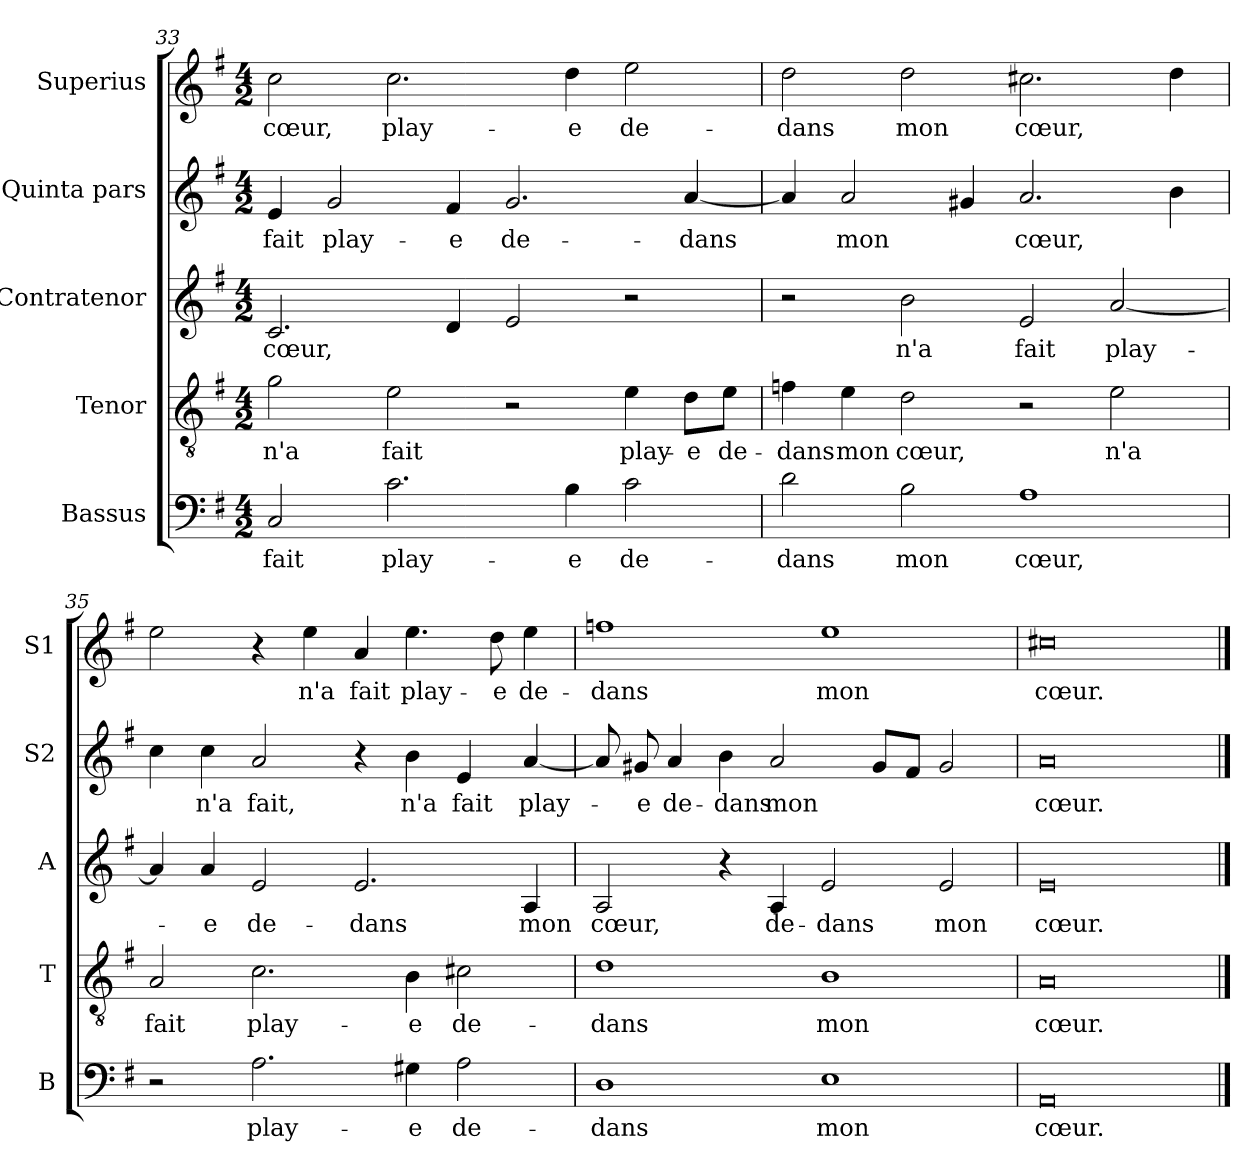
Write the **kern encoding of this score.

**kern	**text	**kern	**text	**kern	**text	**kern	**text	**kern	**text
*part5	*part5	*part4	*part4	*part3	*part3	*part2	*part2	*part1	*part1
*staff5	*staff5	*staff4	*staff4	*staff3	*staff3	*staff2	*staff2	*staff1	*staff1
*I"Bassus	*	*I"Tenor	*	*I"Contratenor	*	*I"Quinta pars	*	*I"Superius	*
*I'B	*	*I'T	*	*I'A	*	*I'S2	*	*I'S1	*
*clefF4	*	*clefGv2	*	*clefG2	*	*clefG2	*	*clefG2	*
*k[f#]	*	*k[f#]	*	*k[f#]	*	*k[f#]	*	*k[f#]	*
*G:	*	*G:	*	*G:	*	*G:	*	*G:	*
*M4/2	*	*M4/2	*	*M4/2	*	*M4/2	*	*M4/2	*
=33	=33	=33	=33	=33	=33	=33	=33	=33	=33
!	!LO:LY:b	!	!LO:LY:b	!	!LO:LY:b	!	!LO:LY:b	!	!LO:LY:b
2C/	fait	2g\	n'a	2.c/	cœur,	4e/	fait	2cc\	cœur,
!	!	!	!	!	!	!	!LO:LY:b	!	!
.	.	.	.	.	.	2g/	play-	.	.
!	!LO:LY:b	!	!LO:LY:b	!	!	!	!	!	!LO:LY:b
2.c\	play-	2e\	fait	.	.	.	.	2.cc\	play-
!	!	!	!	!	!	!	!LO:LY:b	!	!
.	.	.	.	4d/	.	4f#/	-e	.	.
!	!	!	!	!	!	!	!LO:LY:b	!	!
.	.	2r	.	2e/	.	2.g/	de-	.	.
!	!LO:LY:b	!	!	!	!	!	!	!	!LO:LY:b
4B\	-e	.	.	.	.	.	.	4dd\	-e
!	!LO:LY:b	!	!LO:LY:b	!	!	!	!	!	!LO:LY:b
2c\	de-	4e\	play-	2r	.	.	.	2ee\	de-
!	!	!	!LO:LY:b	!	!	!	!LO:LY:b	!	!
.	.	8d\L	-e	.	.	[4a/	-dans	.	.
!	!	!	!LO:LY:b	!	!	!	!	!	!
.	.	8e\J	de-	.	.	.	.	.	.
=34	=34	=34	=34	=34	=34	=34	=34	=34	=34
!	!LO:LY:b	!	!LO:LY:b	!	!	!	!	!	!LO:LY:b
2d\	-dans	4fn\	-dans	2r	.	4a/]	.	2dd\	-dans
!	!	!	!LO:LY:b	!	!	!	!LO:LY:b	!	!
.	.	4e\	mon	.	.	2a/	mon	.	.
!	!LO:LY:b	!	!LO:LY:b	!	!LO:LY:b	!	!	!	!LO:LY:b
2B\	mon	2d\	cœur,	2b\	n'a	.	.	2dd\	mon
.	.	.	.	.	.	4g#X/	.	.	.
!	!LO:LY:b	!	!	!	!LO:LY:b	!	!LO:LY:b	!	!LO:LY:b
1A	cœur,	2r	.	2e/	fait	2.a/	cœur,	2.cc#X\	cœur,
!	!	!	!LO:LY:b	!	!LO:LY:b	!	!	!	!
.	.	2e\	n'a	[2a/	play-	.	.	.	.
.	.	.	.	.	.	4b\	.	4dd\	.
!!LO:LB:g=z
=35	=35	=35	=35	=35	=35	=35	=35	=35	=35
!	!	!	!LO:LY:b	!	!	!	!	!	!
2r	.	2A/	fait	4a/]	.	4cc\	.	2ee\	.
!	!	!	!	!	!LO:LY:b	!	!LO:LY:b	!	!
.	.	.	.	4a/	-e	4cc\	n'a	.	.
!	!LO:LY:b	!	!LO:LY:b	!	!LO:LY:b	!	!LO:LY:b	!	!
2.A\	play-	2.c\	play-	2e/	de-	2a/	fait,	4r	.
!	!	!	!	!	!	!	!	!	!LO:LY:b
.	.	.	.	.	.	.	.	4ee\	n'a
!	!	!	!	!	!LO:LY:b	!	!	!	!LO:LY:b
.	.	.	.	2.e/	-dans	4r	.	4a/	fait
!	!LO:LY:b	!	!LO:LY:b	!	!	!	!LO:LY:b	!	!LO:LY:b
4G#X\	-e	4B\	-e	.	.	4b\	n'a	4.ee\	play-
!	!LO:LY:b	!	!LO:LY:b	!	!	!	!LO:LY:b	!	!
2A\	de-	2c#X\	de-	.	.	4e/	fait	.	.
!	!	!	!	!	!	!	!	!	!LO:LY:b
.	.	.	.	.	.	.	.	8dd\	-e
!	!	!	!	!	!LO:LY:b	!	!LO:LY:b	!	!LO:LY:b
.	.	.	.	4A/	mon	[4a/	play-	4ee\	de-
=36	=36	=36	=36	=36	=36	=36	=36	=36	=36
!	!LO:LY:b	!	!LO:LY:b	!	!LO:LY:b	!	!	!	!LO:LY:b
1D	-dans	1d	-dans	2A/	cœur,	8a/]	.	1ffn	-dans
!	!	!	!	!	!	!	!LO:LY:b	!	!
.	.	.	.	.	.	8g#X/	-e	.	.
!	!	!	!	!	!	!	!LO:LY:b	!	!
.	.	.	.	.	.	4a/	de-	.	.
!	!	!	!	!	!	!	!LO:LY:b	!	!
.	.	.	.	4r	.	4b\	-dans	.	.
!	!	!	!	!	!LO:LY:b	!	!LO:LY:b	!	!
.	.	.	.	4A/	de-	2a/	mon	.	.
!	!LO:LY:b	!	!LO:LY:b	!	!LO:LY:b	!	!	!	!LO:LY:b
1E	mon	1B	mon	2e/	-dans	.	.	1ee	mon
.	.	.	.	.	.	8g#/L	.	.	.
.	.	.	.	.	.	8f#/J	.	.	.
!	!	!	!	!	!LO:LY:b	!	!	!	!
.	.	.	.	2e/	mon	2g#/	.	.	.
=37	=37	=37	=37	=37	=37	=37	=37	=37	=37
!	!LO:LY:b	!	!LO:LY:b	!	!LO:LY:b	!	!LO:LY:b	!	!LO:LY:b
0AA	cœur.	0A	cœur.	0e	cœur.	0a	cœur.	0cc#X	cœur.
==	==	==	==	==	==	==	==	==	==
*-	*-	*-	*-	*-	*-	*-	*-	*-	*-
